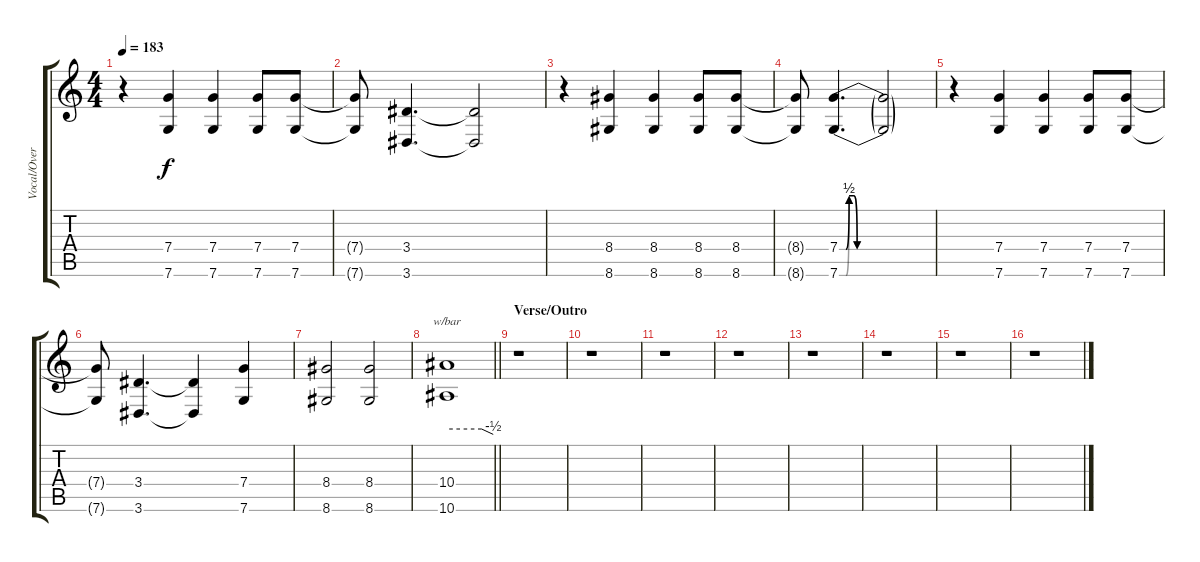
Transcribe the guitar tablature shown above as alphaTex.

\track ("Vocal/Overdub" "Vocal/Over") {instrument acousticguitarnylon}
\staff {score tabs}
\tuning (D4 A3 F3 C3 G2 C2) {hide}
\ts (4 4)
\tempo 183
\clef g2
\ks aminor
r.4{dy f} (7.4 7.6).4 (7.4 7.6).4 (7.4 7.6).8 (7.4 7.6).8 |
(7.4{t} 7.6{t}).8 (3.4 3.6).4{d} (3.4{t} 3.6{t}).2 |
r.4 (8.4 8.6).4 (8.4 8.6).4 (8.4 8.6).8 (8.4 8.6).8 |
(8.4{t} 8.6{t}).8 (7.4{be (custom 0 0 4 0 6 2 9 2 11 0 60 0)} 7.6{be (custom 0 0 4 0 6 2 9 2 11 0 60 0)}).4{d} (7.4{t} 7.6{t}).2 |
r.4 (7.4 7.6).4 (7.4 7.6).4 (7.4 7.6).8 (7.4 7.6).8 |
(7.4{t} 7.6{t}).8 (3.4 3.6).4{d} (3.4{t} 3.6{t}).4 (7.4 7.6).4 |
(8.4 8.6).2 (8.4 8.6).2 |
\barLineRight lightlight
(10.4 10.6).1{tbe (custom default 0 0 45 0 60 -2)} |
\section ("" "Verse/Outro")
r.1 |
r.1 |
r.1 |
r.1 |
r.1 |
r.1 |
r.1 |
r.1
